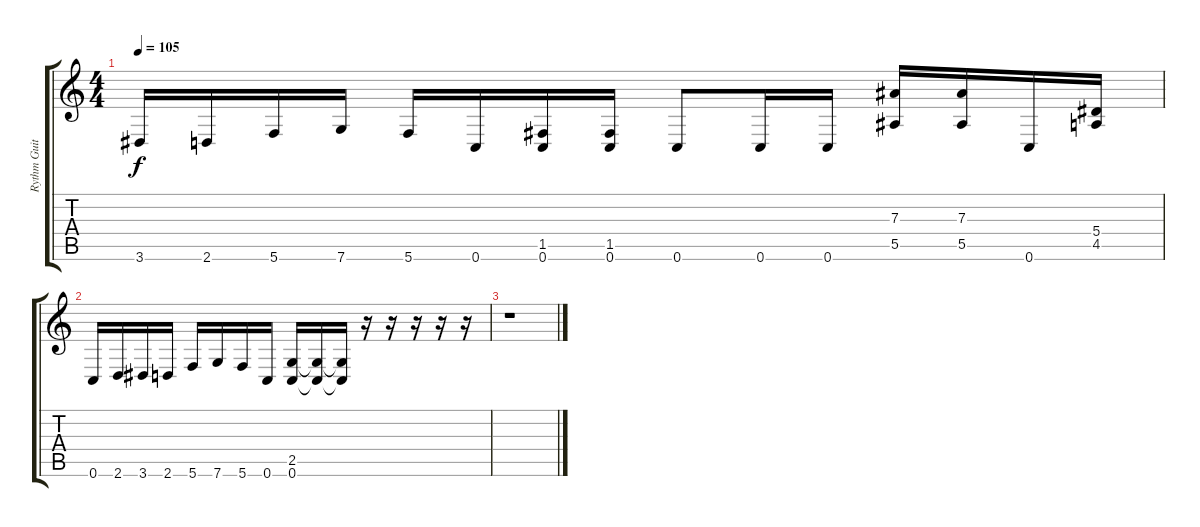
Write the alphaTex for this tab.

\track ("Rythm Guitar" "Rythm Guit") {instrument overdrivenguitar}
\staff {score tabs}
\tuning (C4 G3 Eb3 Bb2 F2 C2) {hide}
\ts (4 4)
\tempo 105
\clef g2
\ks c
3.6.16{dy f} 2.6.16 5.6.16 7.6.16 5.6.16 0.6.16 (1.5 0.6).16 (1.5 0.6).16 0.6.8 0.6.16 0.6.16 (7.3 5.5).16 (7.3 5.5).16 0.6.16 (5.4 4.5).16 |
0.6.16 2.6.16 3.6.16 2.6.16 5.6.16 7.6.16 5.6.16 0.6.16 (2.5 0.6).16 (2.5{t} 0.6{t}).16 (2.5{t} 0.6{t}).16 r.16 r.16 r.16 r.16 r.16 |
r.1
